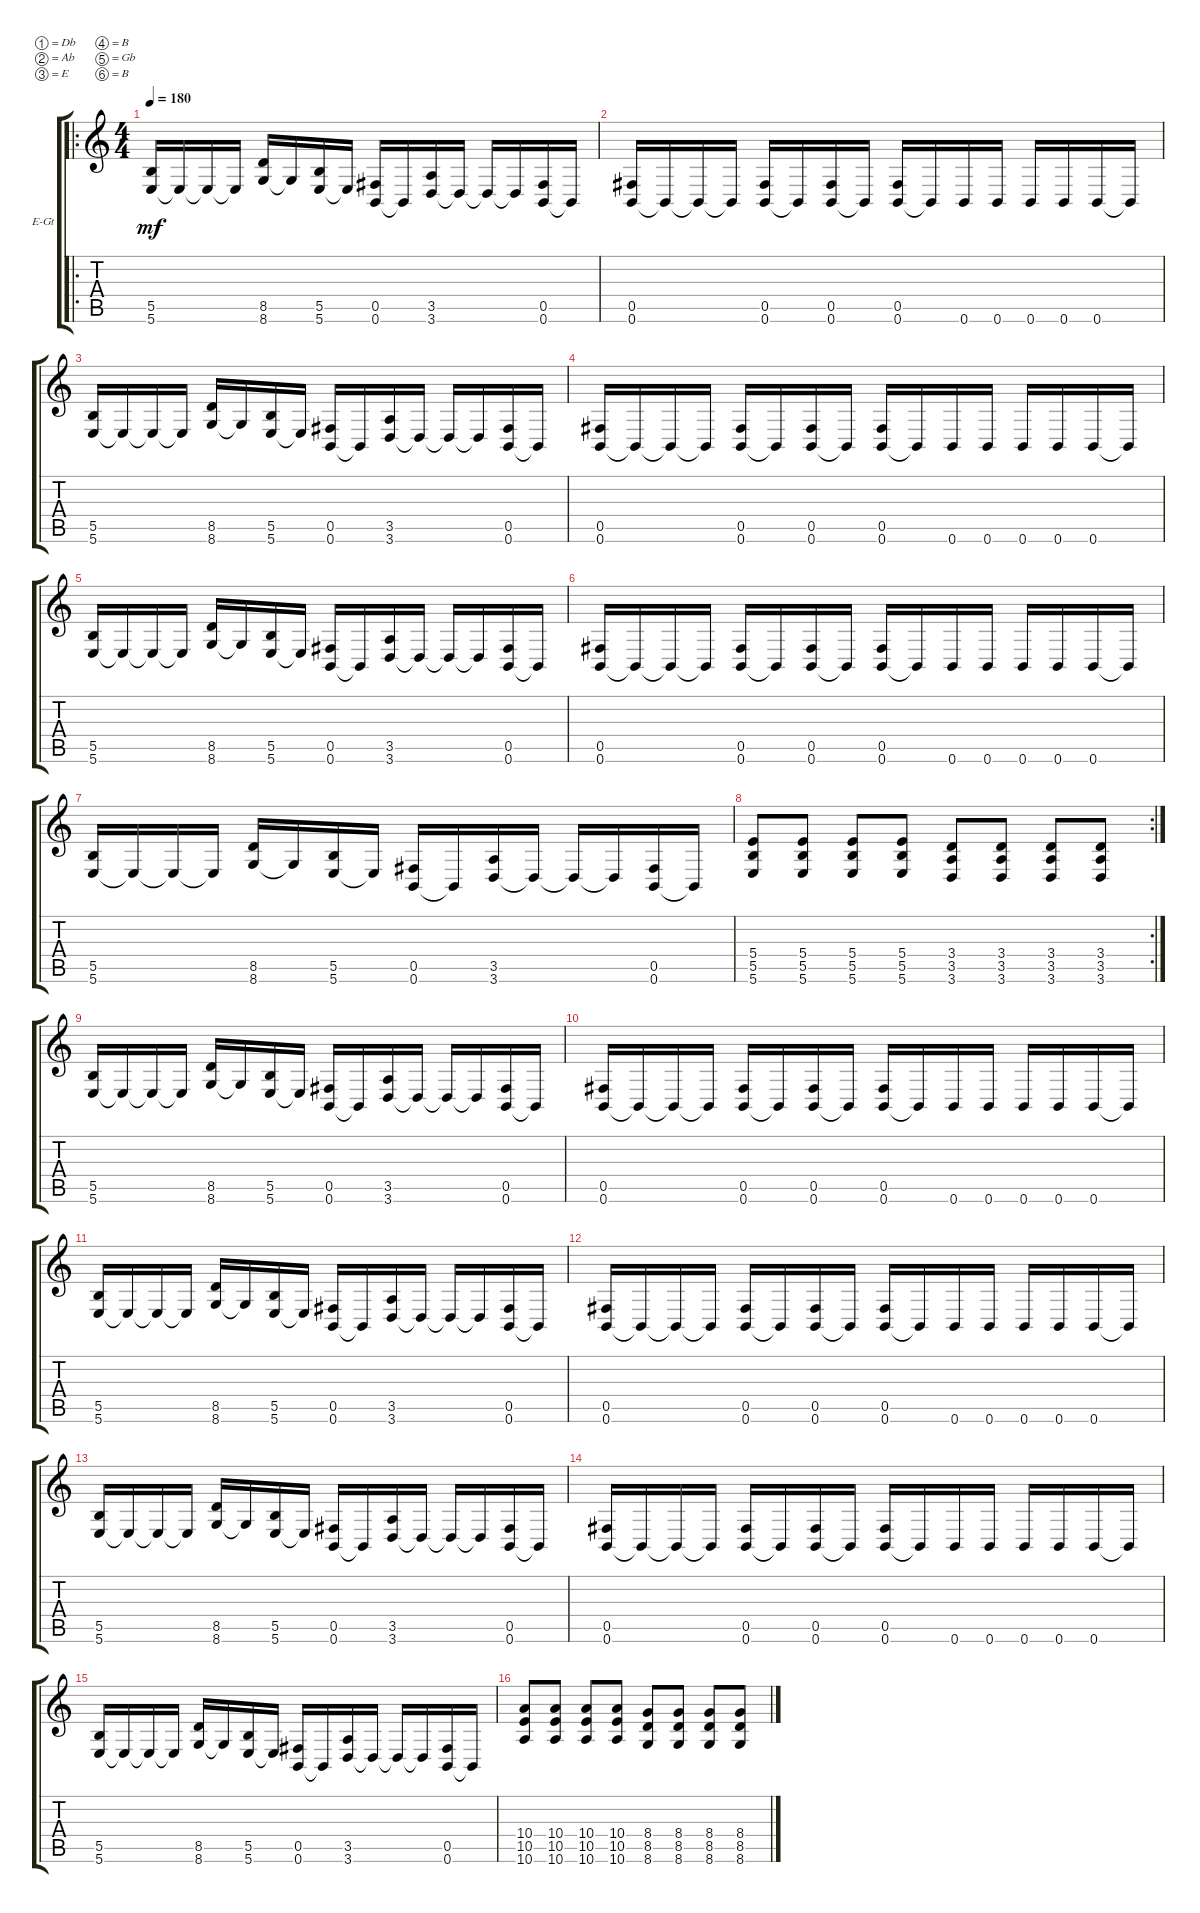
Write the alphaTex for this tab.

\bracketExtendMode groupsimilarinstruments
\firstSystemTrackNameOrientation horizontal
\otherSystemsTrackNameOrientation horizontal
\track ("Lead" "E-Gt") {instrument distortionguitar}
\staff {score tabs}
\tuning (Db4 Ab3 E3 B2 Gb2 B1)
\ro
\ts (4 4)
\tempo 180
\clef g2
\ks c
(5.6 5.5).16{dy mf} 5.6{t}.16 5.6{t}.16 5.6{t}.16 (8.6 8.5).16 8.6{t}.16 (5.6 5.5).16 5.6{t}.16 (0.6 0.5).16 0.6{t}.16 (3.6 3.5).16 3.6{t}.16 3.6{t}.16 3.6{t}.16 (0.6 0.5).16 0.6{t}.16 |
(0.6 0.5).16 0.6{t}.16 0.6{t}.16 0.6{t}.16 (0.6 0.5).16 0.6{t}.16 (0.6 0.5).16 0.6{t}.16 (0.6 0.5).16 0.6{t}.16 0.6.16 0.6.16 0.6.16 0.6.16 0.6.16 0.6{t}.16 |
(5.6 5.5).16 5.6{t}.16 5.6{t}.16 5.6{t}.16 (8.6 8.5).16 8.6{t}.16 (5.6 5.5).16 5.6{t}.16 (0.6 0.5).16 0.6{t}.16 (3.6 3.5).16 3.6{t}.16 3.6{t}.16 3.6{t}.16 (0.6 0.5).16 0.6{t}.16 |
(0.6 0.5).16 0.6{t}.16 0.6{t}.16 0.6{t}.16 (0.6 0.5).16 0.6{t}.16 (0.6 0.5).16 0.6{t}.16 (0.6 0.5).16 0.6{t}.16 0.6.16 0.6.16 0.6.16 0.6.16 0.6.16 0.6{t}.16 |
(5.6 5.5).16 5.6{t}.16 5.6{t}.16 5.6{t}.16 (8.6 8.5).16 8.6{t}.16 (5.6 5.5).16 5.6{t}.16 (0.6 0.5).16 0.6{t}.16 (3.6 3.5).16 3.6{t}.16 3.6{t}.16 3.6{t}.16 (0.6 0.5).16 0.6{t}.16 |
(0.6 0.5).16 0.6{t}.16 0.6{t}.16 0.6{t}.16 (0.6 0.5).16 0.6{t}.16 (0.6 0.5).16 0.6{t}.16 (0.6 0.5).16 0.6{t}.16 0.6.16 0.6.16 0.6.16 0.6.16 0.6.16 0.6{t}.16 |
(5.6 5.5).16 5.6{t}.16 5.6{t}.16 5.6{t}.16 (8.6 8.5).16 8.6{t}.16 (5.6 5.5).16 5.6{t}.16 (0.6 0.5).16 0.6{t}.16 (3.6 3.5).16 3.6{t}.16 3.6{t}.16 3.6{t}.16 (0.6 0.5).16 0.6{t}.16 |
\rc 2
(5.6 5.5 5.4).8 (5.6 5.5 5.4).8 (5.6 5.5 5.4).8 (5.6 5.5 5.4).8 (3.6 3.4 3.5).8 (3.6 3.5 3.4).8 (3.6 3.4 3.5).8 (3.6 3.5 3.4).8 |
(5.6 5.5).16 5.6{t}.16 5.6{t}.16 5.6{t}.16 (8.6 8.5).16 8.6{t}.16 (5.6 5.5).16 5.6{t}.16 (0.6 0.5).16 0.6{t}.16 (3.6 3.5).16 3.6{t}.16 3.6{t}.16 3.6{t}.16 (0.6 0.5).16 0.6{t}.16 |
(0.6 0.5).16 0.6{t}.16 0.6{t}.16 0.6{t}.16 (0.6 0.5).16 0.6{t}.16 (0.6 0.5).16 0.6{t}.16 (0.6 0.5).16 0.6{t}.16 0.6.16 0.6.16 0.6.16 0.6.16 0.6.16 0.6{t}.16 |
(5.6 5.5).16 5.6{t}.16 5.6{t}.16 5.6{t}.16 (8.6 8.5).16 8.6{t}.16 (5.6 5.5).16 5.6{t}.16 (0.6 0.5).16 0.6{t}.16 (3.6 3.5).16 3.6{t}.16 3.6{t}.16 3.6{t}.16 (0.6 0.5).16 0.6{t}.16 |
(0.6 0.5).16 0.6{t}.16 0.6{t}.16 0.6{t}.16 (0.6 0.5).16 0.6{t}.16 (0.6 0.5).16 0.6{t}.16 (0.6 0.5).16 0.6{t}.16 0.6.16 0.6.16 0.6.16 0.6.16 0.6.16 0.6{t}.16 |
(5.6 5.5).16 5.6{t}.16 5.6{t}.16 5.6{t}.16 (8.6 8.5).16 8.6{t}.16 (5.6 5.5).16 5.6{t}.16 (0.6 0.5).16 0.6{t}.16 (3.6 3.5).16 3.6{t}.16 3.6{t}.16 3.6{t}.16 (0.6 0.5).16 0.6{t}.16 |
(0.6 0.5).16 0.6{t}.16 0.6{t}.16 0.6{t}.16 (0.6 0.5).16 0.6{t}.16 (0.6 0.5).16 0.6{t}.16 (0.6 0.5).16 0.6{t}.16 0.6.16 0.6.16 0.6.16 0.6.16 0.6.16 0.6{t}.16 |
(5.6 5.5).16 5.6{t}.16 5.6{t}.16 5.6{t}.16 (8.6 8.5).16 8.6{t}.16 (5.6 5.5).16 5.6{t}.16 (0.6 0.5).16 0.6{t}.16 (3.6 3.5).16 3.6{t}.16 3.6{t}.16 3.6{t}.16 (0.6 0.5).16 0.6{t}.16 |
(10.6 10.5 10.4).8 (10.6 10.5 10.4).8 (10.6 10.5 10.4).8 (10.6 10.5 10.4).8 (8.6 8.4 8.5).8 (8.6 8.5 8.4).8 (8.6 8.4 8.5).8 (8.6 8.5 8.4).8
